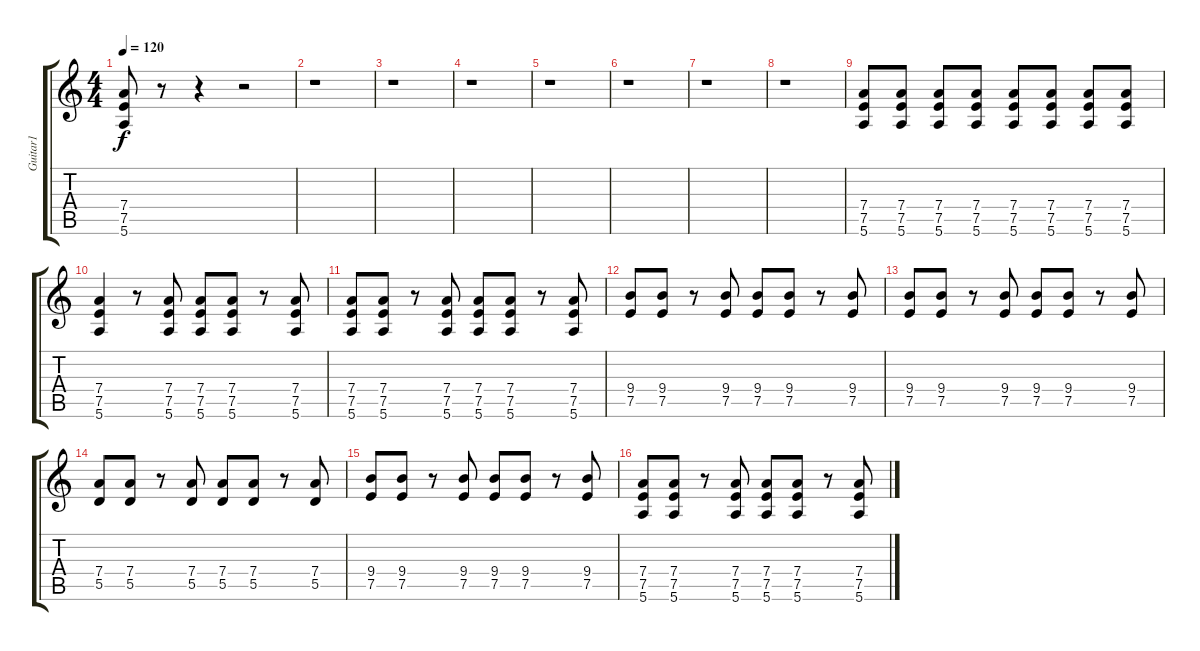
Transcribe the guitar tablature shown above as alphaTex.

\track ("Guitar1" "Guitar1") {instrument distortionguitar}
\staff {score tabs}
\tuning (E4 B3 G3 D3 A2 E2) {hide}
\ts (4 4)
\tempo 120
\clef g2
\ks c
(7.4 7.5 5.6).8{dy f} r.8 r.4 r.2 |
r.1 |
r.1 |
r.1 |
r.1 |
r.1 |
r.1 |
r.1 |
(7.4 7.5 5.6).8 (7.4 7.5 5.6).8 (7.4 7.5 5.6).8 (7.4 7.5 5.6).8 (7.4 7.5 5.6).8 (7.4 7.5 5.6).8 (7.4 7.5 5.6).8 (7.4 7.5 5.6).8 |
(7.4 7.5 5.6).4 r.8 (7.4 7.5 5.6).8 (7.4 7.5 5.6).8 (7.4 7.5 5.6).8 r.8 (7.4 7.5 5.6).8 |
(7.4 7.5 5.6).8 (7.4 7.5 5.6).8 r.8 (7.4 7.5 5.6).8 (7.4 7.5 5.6).8 (7.4 7.5 5.6).8 r.8 (7.4 7.5 5.6).8 |
(9.4 7.5).8 (9.4 7.5).8 r.8 (9.4 7.5).8 (9.4 7.5).8 (9.4 7.5).8 r.8 (9.4 7.5).8 |
(9.4 7.5).8 (9.4 7.5).8 r.8 (9.4 7.5).8 (9.4 7.5).8 (9.4 7.5).8 r.8 (9.4 7.5).8 |
(7.4 5.5).8 (7.4 5.5).8 r.8 (7.4 5.5).8 (7.4 5.5).8 (7.4 5.5).8 r.8 (7.4 5.5).8 |
(9.4 7.5).8 (9.4 7.5).8 r.8 (9.4 7.5).8 (9.4 7.5).8 (9.4 7.5).8 r.8 (9.4 7.5).8 |
(7.4 7.5 5.6).8 (7.4 7.5 5.6).8 r.8 (7.4 7.5 5.6).8 (7.4 7.5 5.6).8 (7.4 7.5 5.6).8 r.8 (7.4 7.5 5.6).8
